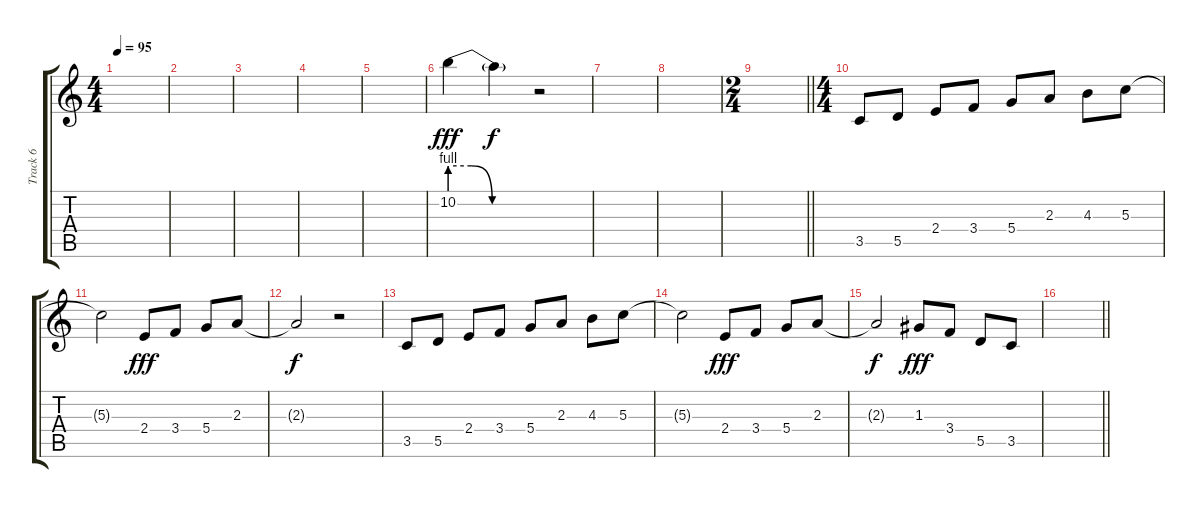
\track ("Track 6" "Track 6") {instrument distortionguitar}
\staff {score tabs}
\tuning (E4 B3 G3 D3 A2 E2) {hide}
\ts (4 4)
\tempo 95
\clef g2
\ks c
|
|
|
|
|
10.2{be (custom 0 4 15 4 30 0 60 0)}.4{dy fff} 10.2{t}.4{dy f} r.2 |
|
|
\ts (2 4)
\barLineRight lightlight
|
\ts (4 4)
3.5.8 5.5.8 2.4.8 3.4.8 5.4.8 2.3.8 4.3.8 5.3.8 |
5.3{t}.2 2.4.8{dy fff} 3.4.8 5.4.8 2.3.8 |
2.3{t}.2{dy f} r.2 |
3.5.8 5.5.8 2.4.8 3.4.8 5.4.8 2.3.8 4.3.8 5.3.8 |
5.3{t}.2 2.4.8{dy fff} 3.4.8 5.4.8 2.3.8 |
2.3{t}.2{dy f} 1.3.8{dy fff} 3.4.8 5.5.8 3.5.8 |
\barLineRight lightlight
